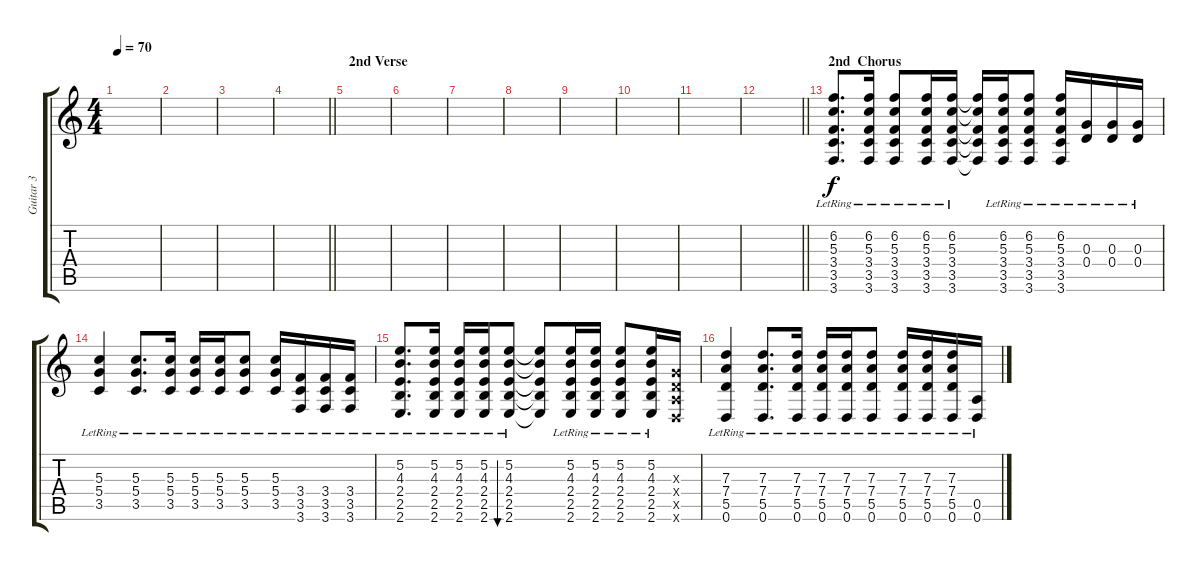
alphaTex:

\track ("Guitar 3" "Guitar 3") {instrument overdrivenguitar}
\staff {score tabs}
\tuning (E4 B3 G3 D3 A2 D2) {hide}
\ts (4 4)
\tempo 70
\clef g2
\ks c
|
|
|
\barLineRight lightlight
|
\section ("" "2nd Verse")
|
|
|
|
|
|
|
\barLineRight lightlight
|
\section ("" "2nd  Chorus")
(6.2{lr} 5.3{lr} 3.4{lr} 3.5{lr} 3.6{lr}).8{d} (6.2{lr} 5.3{lr} 3.4{lr} 3.5{lr} 3.6{lr}).16 (6.2{lr} 5.3{lr} 3.4{lr} 3.5{lr} 3.6{lr}).8 (6.2{lr} 5.3{lr} 3.4{lr} 3.5{lr} 3.6{lr}).16 (6.2{lr} 5.3{lr} 3.4{lr} 3.5{lr} 3.6{lr}).16 (6.2{t} 5.3{t} 3.4{t} 3.5{t} 3.6{t}).16 (6.2{lr} 5.3{lr} 3.4{lr} 3.5{lr} 3.6{lr}).16 (6.2{lr} 5.3{lr} 3.4{lr} 3.5{lr} 3.6{lr}).8 (6.2{lr} 5.3{lr} 3.4{lr} 3.5{lr} 3.6{lr}).16 (0.3{lr} 0.4{lr}).16 (0.3{lr} 0.4{lr}).16 (0.3{lr} 0.4{lr}).16 |
(5.3{lr} 5.4{lr} 3.5{lr}).4 (5.3{lr} 5.4{lr} 3.5{lr}).8{d} (5.3{lr} 5.4{lr} 3.5{lr}).16 (5.3{lr} 5.4{lr} 3.5{lr}).16 (5.3{lr} 5.4{lr} 3.5{lr}).16 (5.3{lr} 5.4{lr} 3.5{lr}).8 (5.3{lr} 5.4{lr} 3.5{lr}).16 (3.4{lr} 3.5{lr} 3.6{lr}).16 (3.4{lr} 3.5{lr} 3.6{lr}).16 (3.4{lr} 3.5{lr} 3.6{lr}).16 |
(5.2{lr} 4.3{lr} 2.4{lr} 2.5{lr} 2.6{lr}).8{d} (5.2{lr} 4.3{lr} 2.4{lr} 2.5{lr} 2.6{lr}).16 (5.2{lr} 4.3{lr} 2.4{lr} 2.5{lr} 2.6{lr}).16 (5.2{lr} 4.3{lr} 2.4{lr} 2.5{lr} 2.6{lr}).16 (5.2{lr} 4.3{lr} 2.4{lr} 2.5{lr} 2.6{lr}).8{bu 60} (5.2{t} 4.3{t} 2.4{t} 2.5{t} 2.6{t}).8 (5.2{lr} 4.3{lr} 2.4{lr} 2.5{lr} 2.6{lr}).16 (5.2{lr} 4.3{lr} 2.4{lr} 2.5{lr} 2.6{lr}).16 (5.2{lr} 4.3{lr} 2.4{lr} 2.5{lr} 2.6{lr}).8 (5.2{lr} 4.3{lr} 2.4{lr} 2.5{lr} 2.6{lr}).16 (0.3{x} 0.4{x} 0.5{x} 0.6{x}).16 |
(7.3{lr} 7.4{lr} 5.5{lr} 0.6{lr}).4 (7.3{lr} 7.4{lr} 5.5{lr} 0.6{lr}).8{d} (7.3{lr} 7.4{lr} 5.5{lr} 0.6{lr}).16 (7.3{lr} 7.4{lr} 5.5{lr} 0.6{lr}).16 (7.3{lr} 7.4{lr} 5.5{lr} 0.6{lr}).16 (7.3{lr} 7.4{lr} 5.5{lr} 0.6{lr}).8 (7.3{lr} 7.4{lr} 5.5{lr} 0.6{lr}).16 (7.3{lr} 7.4{lr} 5.5{lr} 0.6{lr}).16 (7.3{lr} 7.4{lr} 5.5{lr} 0.6{lr}).16 (0.5{lr} 0.6{lr}).16
